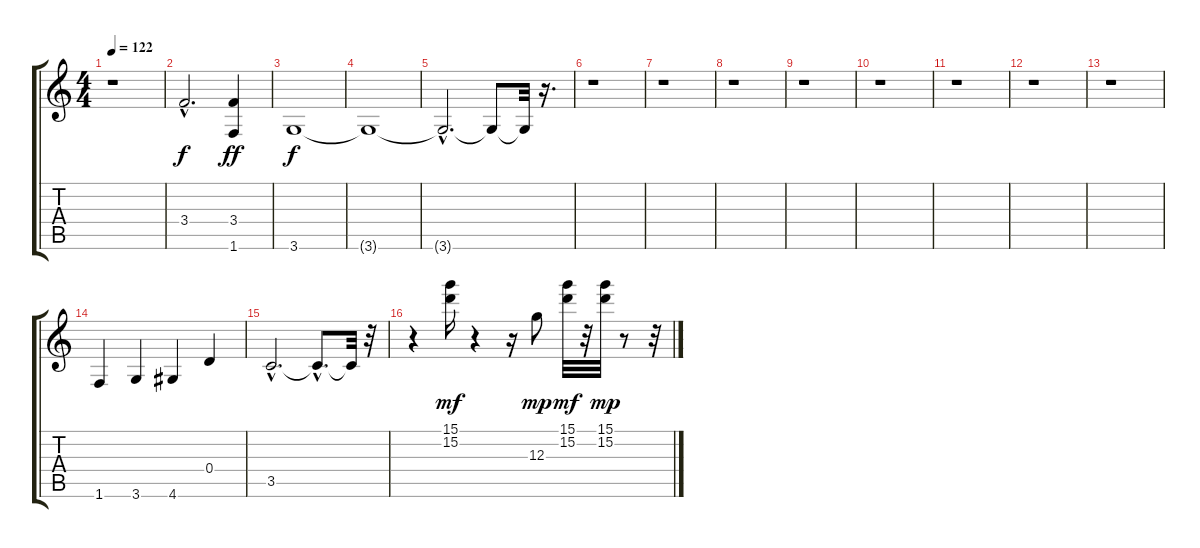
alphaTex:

\track "" {instrument electricguitarclean}
\staff {score tabs}
\tuning (E4 B3 G3 D3 A2 E2) {hide}
\ts (4 4)
\tempo 122
\clef g2
\ks c
r.1{dy f instrument electricguitarclean} |
3.4{hac}.2{d} (3.4 1.6).4{dy ff} |
3.6.1{dy f} |
3.6{t}.1 |
3.6{hac t}.2{d} 3.6{t}.8 3.6{t}.32 r.16{d} |
r.1 |
r.1 |
r.1 |
r.1 |
r.1 |
r.1 |
r.1 |
r.1 |
1.6.4 3.6.4 4.6.4 0.4.4 |
3.5{hac}.2{d} 3.5{hac t}.8{d} 3.5{t}.32 r.32 |
r.4 (15.1 15.2).16{dy mf} r.4 r.16 12.3.8{dy mp} (15.1 15.2).32{dy mf} r.32 (15.1 15.2).32{dy mp} r.8 r.32
